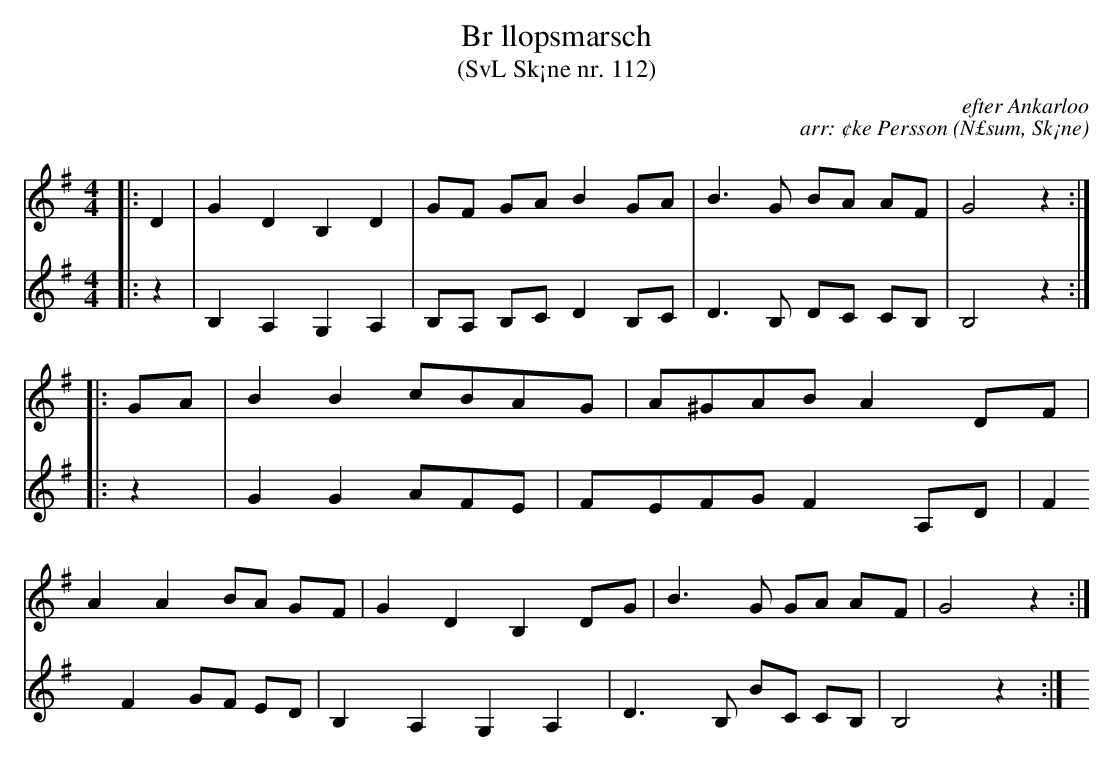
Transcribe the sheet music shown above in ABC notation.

X:1
T:Br llopsmarsch
T:(SvL Sk¡ne nr. 112)
C:efter Ankarloo
C:arr: ¢ke Persson
O:N£sum, Sk¡ne
M:4/4
L:1/8
K:G
V:1
|: D2 | G2 D2 B,2 D2 | GF GA B2 GA | B3 G BA AF | G4 z2 :|
|: GA | B2 B2 cBAG | A^GAB A2 DF |
A2 A2 BA GF | G2 D2 B,2 DG | B3 G GA AF | G4 z2 :|
V:2
|: z2 | B,2 A,2 G,2 A,2 | B,A, B,C D2 B,C | D3 B, DC CB, | B,4 z2 :|
|: z2 | G2 G2 AFE | FEFG F2 A,D |
F2 F2 GF ED | B,2 A,2 G,2 A,2 | D3 B, BC CB, | B,4 z2 :|
